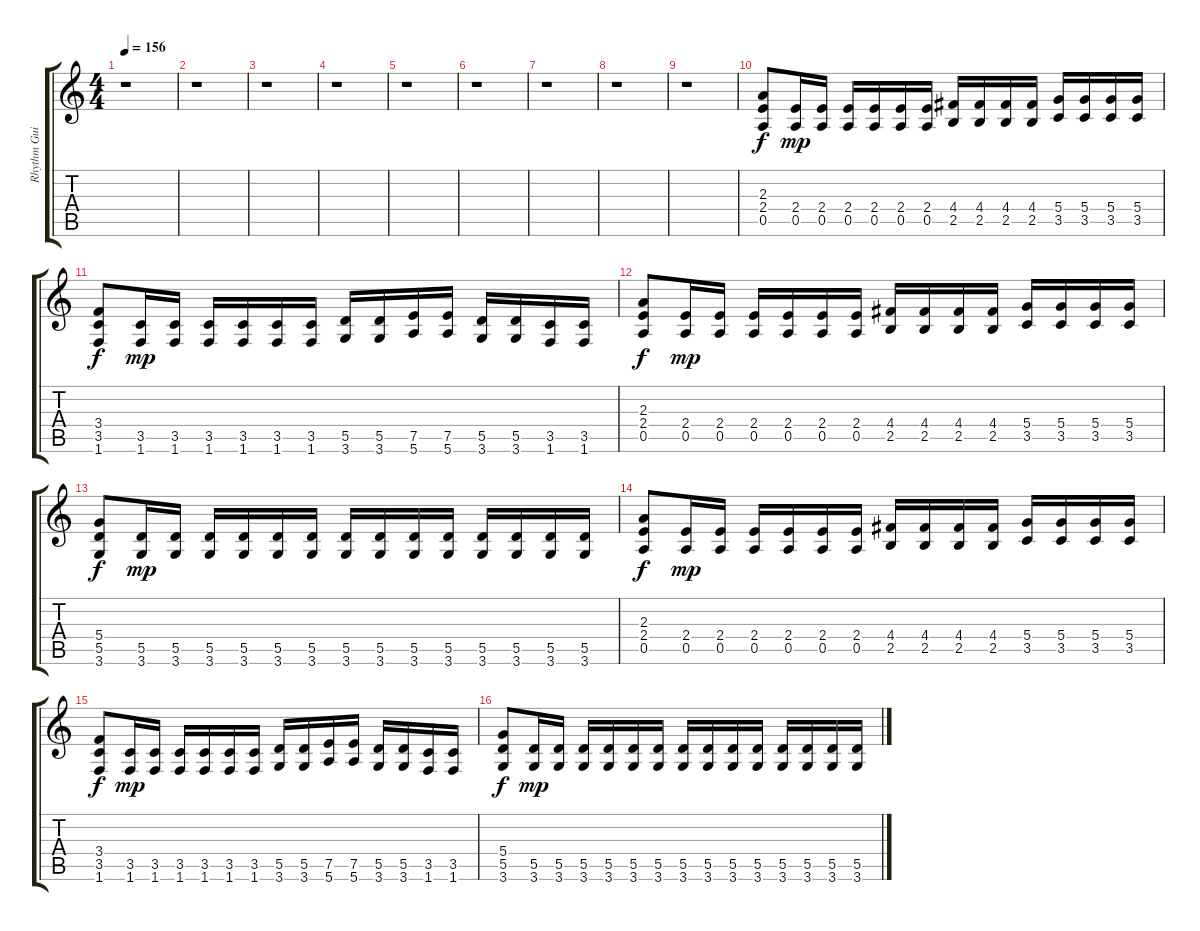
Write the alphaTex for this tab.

\track ("Rhythm Guitar" "Rhythm Gui") {instrument distortionguitar}
\staff {score tabs}
\tuning (E4 B3 G3 D3 A2 E2) {hide}
\ts (4 4)
\tempo 156
\clef g2
\ks c
r.1{dy f} |
r.1 |
r.1 |
r.1 |
r.1 |
r.1 |
r.1 |
r.1 |
r.1 |
\section ("" "")
(2.3 2.4 0.5).8 (2.4 0.5).16{dy mp} (2.4 0.5).16 (2.4 0.5).16 (2.4 0.5).16 (2.4 0.5).16 (2.4 0.5).16 (4.4 2.5).16 (4.4 2.5).16 (4.4 2.5).16 (4.4 2.5).16 (5.4 3.5).16 (5.4 3.5).16 (5.4 3.5).16 (5.4 3.5).16 |
(3.4 3.5 1.6).8{dy f} (3.5 1.6).16{dy mp} (3.5 1.6).16 (3.5 1.6).16 (3.5 1.6).16 (3.5 1.6).16 (3.5 1.6).16 (5.5 3.6).16 (5.5 3.6).16 (7.5 5.6).16 (7.5 5.6).16 (5.5 3.6).16 (5.5 3.6).16 (3.5 1.6).16 (3.5 1.6).16 |
(2.3 2.4 0.5).8{dy f} (2.4 0.5).16{dy mp} (2.4 0.5).16 (2.4 0.5).16 (2.4 0.5).16 (2.4 0.5).16 (2.4 0.5).16 (4.4 2.5).16 (4.4 2.5).16 (4.4 2.5).16 (4.4 2.5).16 (5.4 3.5).16 (5.4 3.5).16 (5.4 3.5).16 (5.4 3.5).16 |
(5.4 5.5 3.6).8{dy f} (5.5 3.6).16{dy mp} (5.5 3.6).16 (5.5 3.6).16 (5.5 3.6).16 (5.5 3.6).16 (5.5 3.6).16 (5.5 3.6).16 (5.5 3.6).16 (5.5 3.6).16 (5.5 3.6).16 (5.5 3.6).16 (5.5 3.6).16 (5.5 3.6).16 (5.5 3.6).16 |
(2.3 2.4 0.5).8{dy f} (2.4 0.5).16{dy mp} (2.4 0.5).16 (2.4 0.5).16 (2.4 0.5).16 (2.4 0.5).16 (2.4 0.5).16 (4.4 2.5).16 (4.4 2.5).16 (4.4 2.5).16 (4.4 2.5).16 (5.4 3.5).16 (5.4 3.5).16 (5.4 3.5).16 (5.4 3.5).16 |
(3.4 3.5 1.6).8{dy f} (3.5 1.6).16{dy mp} (3.5 1.6).16 (3.5 1.6).16 (3.5 1.6).16 (3.5 1.6).16 (3.5 1.6).16 (5.5 3.6).16 (5.5 3.6).16 (7.5 5.6).16 (7.5 5.6).16 (5.5 3.6).16 (5.5 3.6).16 (3.5 1.6).16 (3.5 1.6).16 |
(5.4 5.5 3.6).8{dy f} (5.5 3.6).16{dy mp} (5.5 3.6).16 (5.5 3.6).16 (5.5 3.6).16 (5.5 3.6).16 (5.5 3.6).16 (5.5 3.6).16 (5.5 3.6).16 (5.5 3.6).16 (5.5 3.6).16 (5.5 3.6).16 (5.5 3.6).16 (5.5 3.6).16 (5.5 3.6).16
